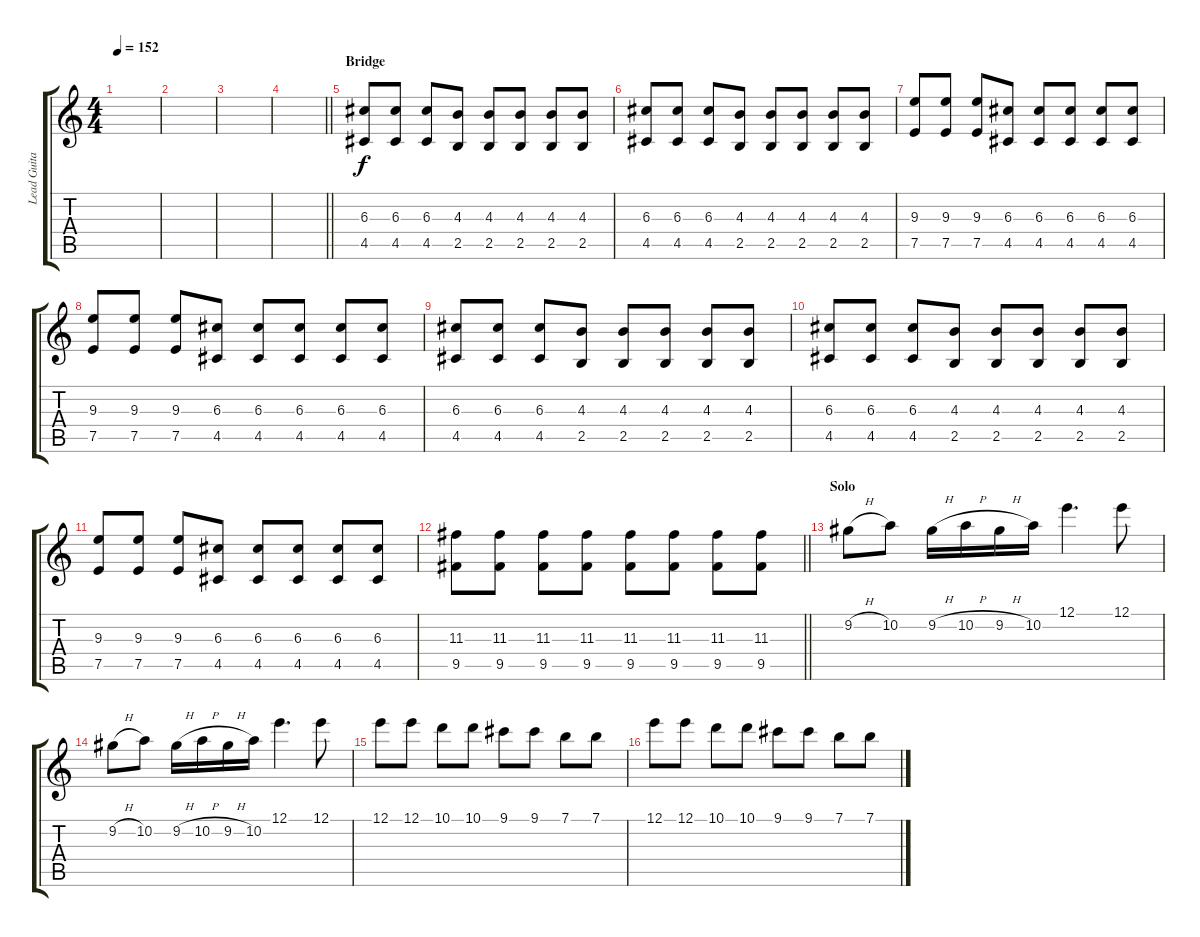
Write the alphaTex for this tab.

\track ("Lead Guitar" "Lead Guita") {instrument distortionguitar}
\staff {score tabs}
\tuning (E4 B3 G3 D3 A2 E2) {hide}
\ts (4 4)
\tempo 152
\clef g2
\ks c
|
|
|
\barLineRight lightlight
|
\section ("" "Bridge")
(6.3 4.5).8 (6.3 4.5).8 (6.3 4.5).8 (4.3 2.5).8 (4.3 2.5).8 (4.3 2.5).8 (4.3 2.5).8 (4.3 2.5).8 |
(6.3 4.5).8 (6.3 4.5).8 (6.3 4.5).8 (4.3 2.5).8 (4.3 2.5).8 (4.3 2.5).8 (4.3 2.5).8 (4.3 2.5).8 |
(9.3 7.5).8 (9.3 7.5).8 (9.3 7.5).8 (6.3 4.5).8 (6.3 4.5).8 (6.3 4.5).8 (6.3 4.5).8 (6.3 4.5).8 |
(9.3 7.5).8 (9.3 7.5).8 (9.3 7.5).8 (6.3 4.5).8 (6.3 4.5).8 (6.3 4.5).8 (6.3 4.5).8 (6.3 4.5).8 |
(6.3 4.5).8 (6.3 4.5).8 (6.3 4.5).8 (4.3 2.5).8 (4.3 2.5).8 (4.3 2.5).8 (4.3 2.5).8 (4.3 2.5).8 |
(6.3 4.5).8 (6.3 4.5).8 (6.3 4.5).8 (4.3 2.5).8 (4.3 2.5).8 (4.3 2.5).8 (4.3 2.5).8 (4.3 2.5).8 |
(9.3 7.5).8 (9.3 7.5).8 (9.3 7.5).8 (6.3 4.5).8 (6.3 4.5).8 (6.3 4.5).8 (6.3 4.5).8 (6.3 4.5).8 |
\barLineRight lightlight
(11.3 9.5).8 (11.3 9.5).8 (11.3 9.5).8 (11.3 9.5).8 (11.3 9.5).8 (11.3 9.5).8 (11.3 9.5).8 (11.3 9.5).8 |
\section ("" "Solo")
9.2{h}.8 10.2.8 9.2{h}.16 10.2{h}.16 9.2{h}.16 10.2.16 12.1.4{d} 12.1.8 |
9.2{h}.8 10.2.8 9.2{h}.16 10.2{h}.16 9.2{h}.16 10.2.16 12.1.4{d} 12.1.8 |
12.1.8 12.1.8 10.1.8 10.1.8 9.1.8 9.1.8 7.1.8 7.1.8 |
12.1.8 12.1.8 10.1.8 10.1.8 9.1.8 9.1.8 7.1.8 7.1.8
